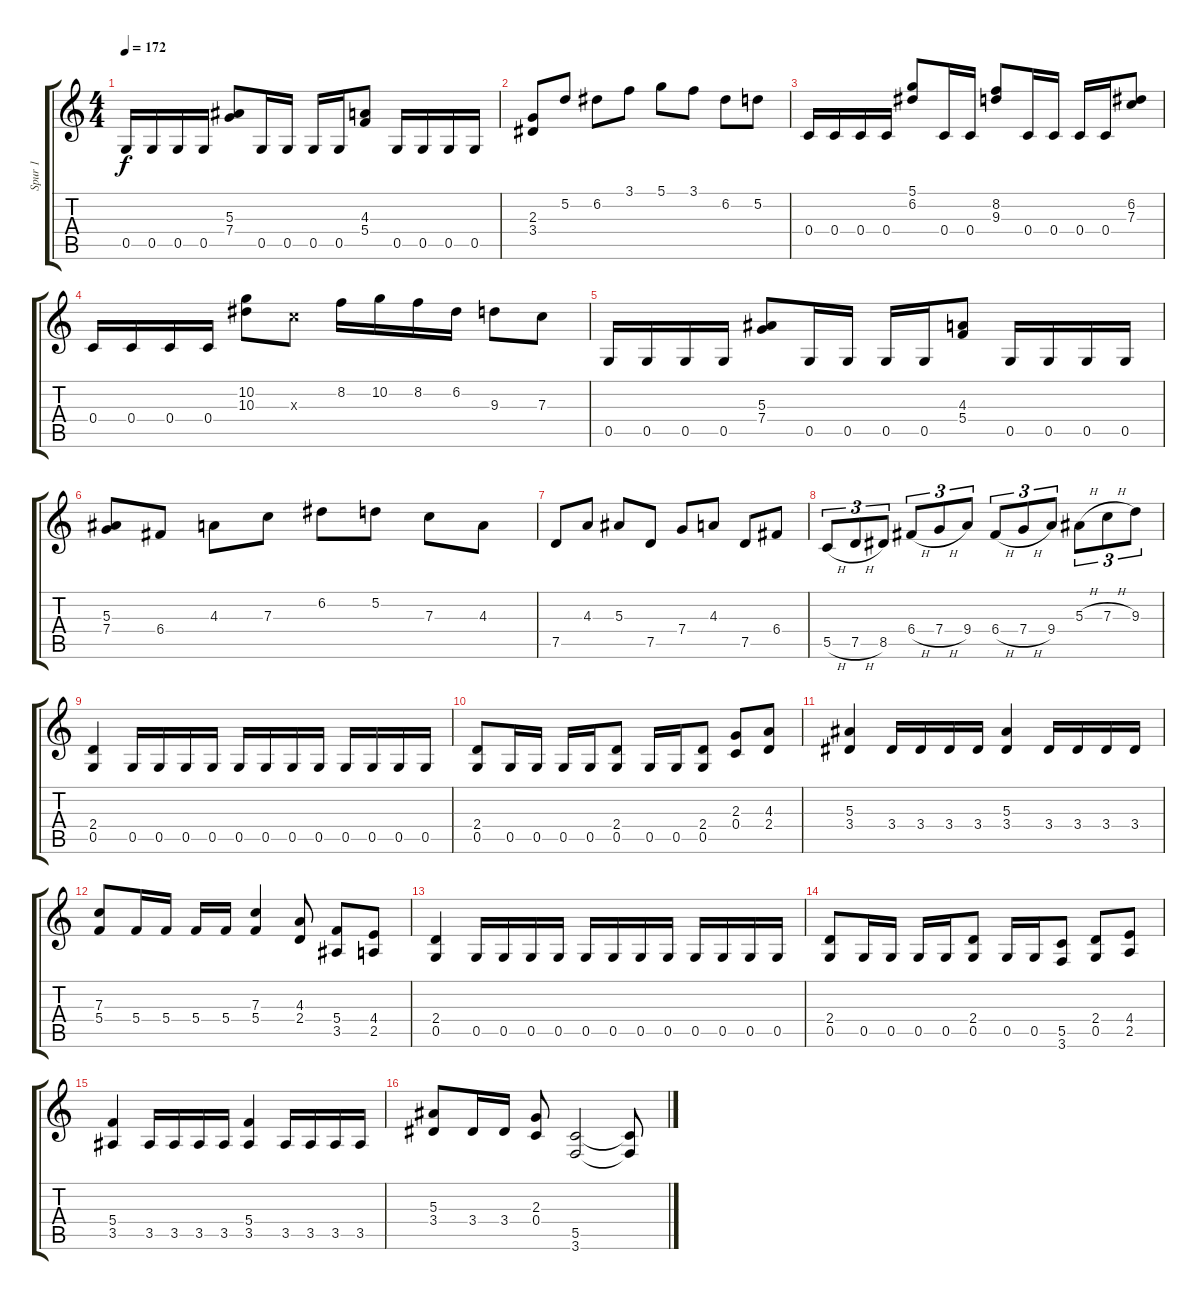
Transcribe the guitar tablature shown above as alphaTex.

\track ("Spur 1" "Spur 1") {instrument distortionguitar}
\staff {score tabs}
\tuning (D4 A3 F3 C3 G2 D2) {hide}
\ts (4 4)
\tempo 172
\clef g2
\ks c
0.5.16{dy f} 0.5.16 0.5.16 0.5.16 (5.3 7.4).8 0.5.16 0.5.16 0.5.16 0.5.16 (4.3 5.4).8 0.5.16 0.5.16 0.5.16 0.5.16 |
(2.3 3.4).8 5.2.8 6.2.8 3.1.8 5.1.8 3.1.8 6.2.8 5.2.8 |
0.4.16 0.4.16 0.4.16 0.4.16 (5.1 6.2).8 0.4.16 0.4.16 (8.2 9.3).8 0.4.16 0.4.16 0.4.16 0.4.16 (6.2 7.3).8 |
0.4.16 0.4.16 0.4.16 0.4.16 (10.2 10.3).8 7.3{x}.8 8.2.16 10.2.16 8.2.16 6.2.16 9.3.8 7.3.8 |
0.5.16 0.5.16 0.5.16 0.5.16 (5.3 7.4).8 0.5.16 0.5.16 0.5.16 0.5.16 (4.3 5.4).8 0.5.16 0.5.16 0.5.16 0.5.16 |
(5.3 7.4).8 6.4.8 4.3.8 7.3.8 6.2.8 5.2.8 7.3.8 4.3.8 |
7.5.8 4.3.8 5.3.8 7.5.8 7.4.8 4.3.8 7.5.8 6.4.8 |
5.5{h}.8{tu (3 2)} 7.5{h}.8{tu (3 2)} 8.5.8{tu (3 2)} 6.4{h}.8{tu (3 2)} 7.4{h}.8{tu (3 2)} 9.4.8{tu (3 2)} 6.4{h}.8{tu (3 2)} 7.4{h}.8{tu (3 2)} 9.4.8{tu (3 2)} 5.3{h}.8{tu (3 2)} 7.3{h}.8{tu (3 2)} 9.3.8{tu (3 2)} |
(2.4 0.5).4 0.5.16 0.5.16 0.5.16 0.5.16 0.5.16 0.5.16 0.5.16 0.5.16 0.5.16 0.5.16 0.5.16 0.5.16 |
(2.4 0.5).8 0.5.16 0.5.16 0.5.16 0.5.16 (2.4 0.5).8 0.5.16 0.5.16 (2.4 0.5).8 (2.3 0.4).8 (4.3 2.4).8 |
(5.3 3.4).4 3.4.16 3.4.16 3.4.16 3.4.16 (5.3 3.4).4 3.4.16 3.4.16 3.4.16 3.4.16 |
(7.3 5.4).8 5.4.16 5.4.16 5.4.16 5.4.16 (7.3 5.4).4 (4.3 2.4).8 (5.4 3.5).8 (4.4 2.5).8 |
(2.4 0.5).4 0.5.16 0.5.16 0.5.16 0.5.16 0.5.16 0.5.16 0.5.16 0.5.16 0.5.16 0.5.16 0.5.16 0.5.16 |
(2.4 0.5).8 0.5.16 0.5.16 0.5.16 0.5.16 (2.4 0.5).8 0.5.16 0.5.16 (5.5 3.6).8 (2.4 0.5).8 (4.4 2.5).8 |
(5.4 3.5).4 3.5.16 3.5.16 3.5.16 3.5.16 (5.4 3.5).4 3.5.16 3.5.16 3.5.16 3.5.16 |
(5.3 3.4).8 3.4.16 3.4.16 (2.3 0.4).8 (5.5 3.6).2 (5.5{t} 3.6{t}).8
